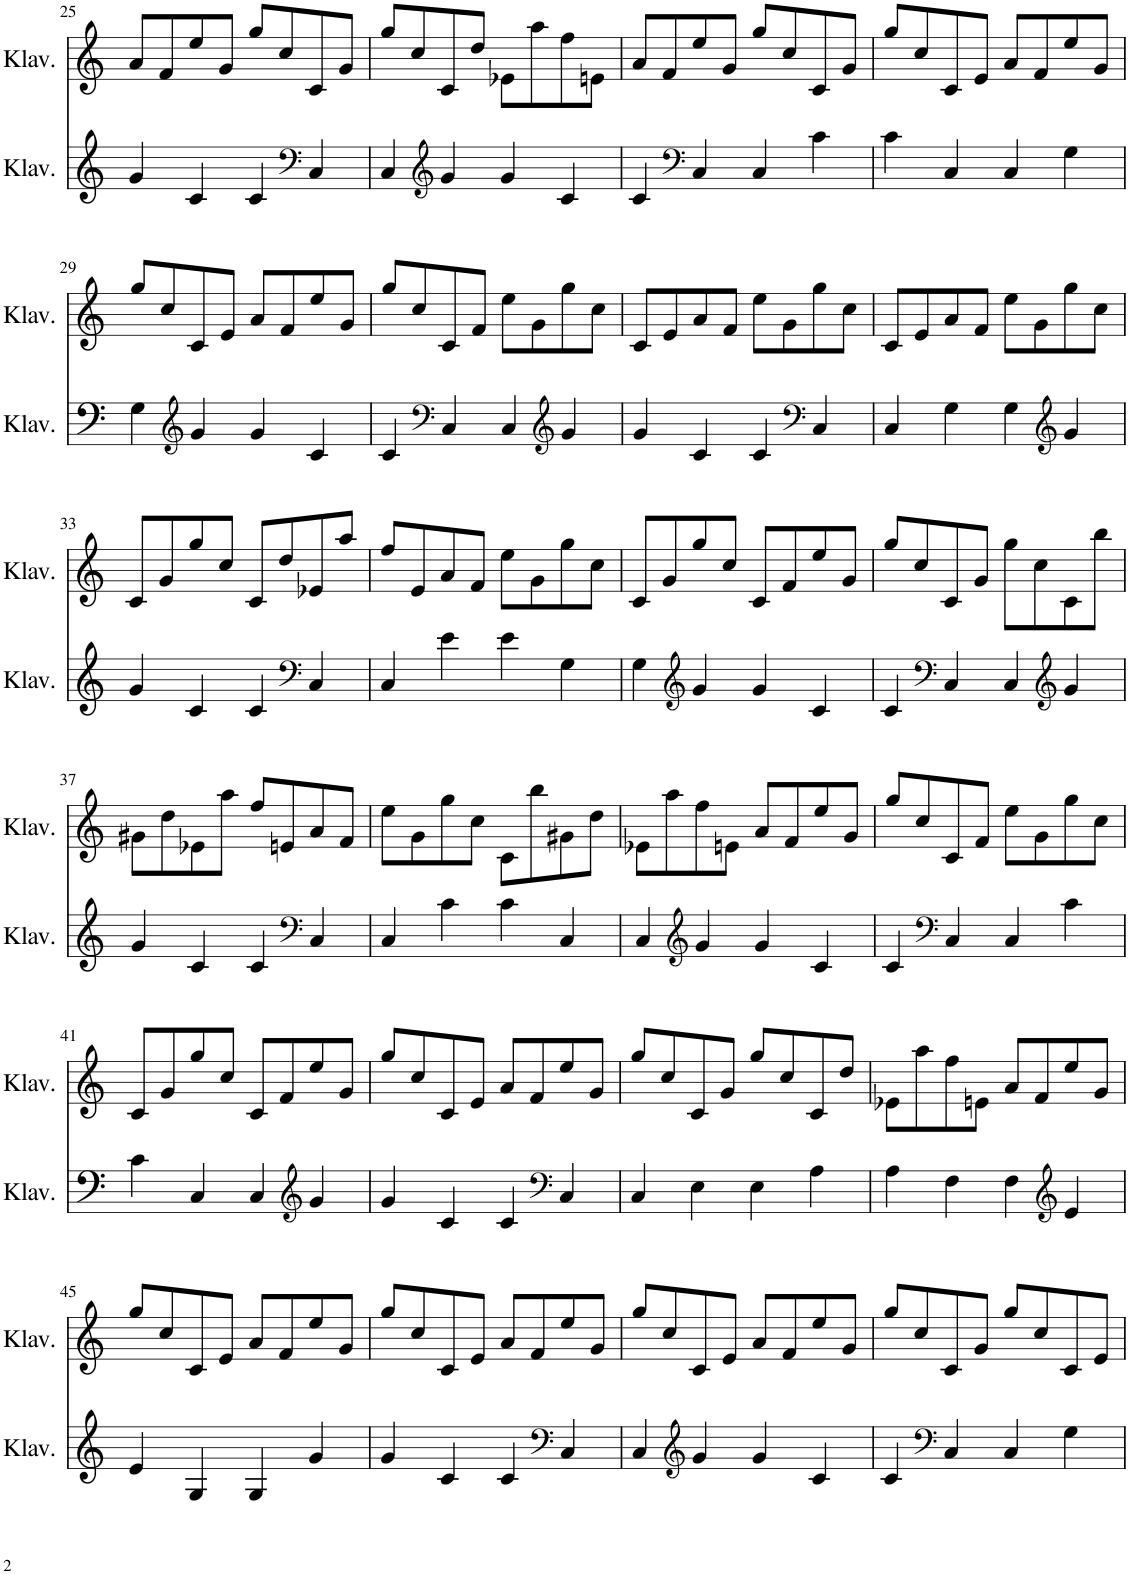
**kern	**kern
*part2	*part1
*staff2	*staff1
*I"Klavier	*I"Klavier
*I'Klav.	*I'Klav.
!!LO:PB:g=z
*clefG2	*clefG2
*k[]	*k[]
*M4/4	*M4/4
=25	=25
4g/	8a/L
.	8f/
4c/	8ee/
.	8g/J
4c/	8gg/L
.	8cc/
*clefF4	*
4C/	8c/
.	8g/J
=26	=26
4C/	8gg/L
.	8cc/
*clefG2	*
4g/	8c/
.	8dd/J
4g/	8e-X\L
.	8aa\
4c/	8ff\
.	8en\J
=27	=27
4c/	8a/L
.	8f/
*clefF4	*
4C/	8ee/
.	8g/J
4C/	8gg/L
.	8cc/
4c\	8c/
.	8g/J
=28	=28
4c\	8gg/L
.	8cc/
4C/	8c/
.	8e/J
4C/	8a/L
.	8f/
4G\	8ee/
.	8g/J
!!LO:LB:g=z
=29	=29
4G\	8gg/L
.	8cc/
*clefG2	*
4g/	8c/
.	8e/J
4g/	8a/L
.	8f/
4c/	8ee/
.	8g/J
=30	=30
4c/	8gg/L
.	8cc/
*clefF4	*
4C/	8c/
.	8f/J
4C/	8ee\L
.	8g\
*clefG2	*
4g/	8gg\
.	8cc\J
=31	=31
4g/	8c/L
.	8e/
4c/	8a/
.	8f/J
4c/	8ee\L
.	8g\
*clefF4	*
4C/	8gg\
.	8cc\J
=32	=32
4C/	8c/L
.	8e/
4G\	8a/
.	8f/J
4G\	8ee\L
.	8g\
*clefG2	*
4g/	8gg\
.	8cc\J
!!LO:LB:g=z
=33	=33
4g/	8c/L
.	8g/
4c/	8gg/
.	8cc/J
4c/	8c/L
.	8dd/
*clefF4	*
4C/	8e-X/
.	8aa/J
=34	=34
4C/	8ff/L
.	8e/
4e\	8a/
.	8f/J
4e\	8ee\L
.	8g\
4G\	8gg\
.	8cc\J
=35	=35
4G\	8c/L
.	8g/
*clefG2	*
4g/	8gg/
.	8cc/J
4g/	8c/L
.	8f/
4c/	8ee/
.	8g/J
=36	=36
4c/	8gg/L
.	8cc/
*clefF4	*
4C/	8c/
.	8g/J
4C/	8gg\L
.	8cc\
*clefG2	*
4g/	8c\
.	8bb\J
!!LO:LB:g=z
=37	=37
4g/	8g#X\L
.	8dd\
4c/	8e-X\
.	8aa\J
4c/	8ff/L
.	8en/
*clefF4	*
4C/	8a/
.	8f/J
=38	=38
4C/	8ee\L
.	8g\
4c\	8gg\
.	8cc\J
4c\	8c\L
.	8bb\
4C/	8g#X\
.	8dd\J
=39	=39
4C/	8e-X\L
.	8aa\
*clefG2	*
4g/	8ff\
.	8en\J
4g/	8a/L
.	8f/
4c/	8ee/
.	8g/J
=40	=40
4c/	8gg/L
.	8cc/
*clefF4	*
4C/	8c/
.	8f/J
4C/	8ee\L
.	8g\
4c\	8gg\
.	8cc\J
!!LO:LB:g=z
=41	=41
4c\	8c/L
.	8g/
4C/	8gg/
.	8cc/J
4C/	8c/L
.	8f/
*clefG2	*
4g/	8ee/
.	8g/J
=42	=42
4g/	8gg/L
.	8cc/
4c/	8c/
.	8e/J
4c/	8a/L
.	8f/
*clefF4	*
4C/	8ee/
.	8g/J
=43	=43
4C/	8gg/L
.	8cc/
4E\	8c/
.	8g/J
4E\	8gg/L
.	8cc/
4A\	8c/
.	8dd/J
=44	=44
4A\	8e-X\L
.	8aa\
4F\	8ff\
.	8en\J
4F\	8a/L
.	8f/
*clefG2	*
4e/	8ee/
.	8g/J
!!LO:LB:g=z
=45	=45
4e/	8gg/L
.	8cc/
4G/	8c/
.	8e/J
4G/	8a/L
.	8f/
4g/	8ee/
.	8g/J
=46	=46
4g/	8gg/L
.	8cc/
4c/	8c/
.	8e/J
4c/	8a/L
.	8f/
*clefF4	*
4C/	8ee/
.	8g/J
=47	=47
4C/	8gg/L
.	8cc/
*clefG2	*
4g/	8c/
.	8e/J
4g/	8a/L
.	8f/
4c/	8ee/
.	8g/J
=48	=48
4c/	8gg/L
.	8cc/
*clefF4	*
4C/	8c/
.	8g/J
4C/	8gg/L
.	8cc/
4G\	8c/
.	8e/J
=	=
*-	*-
